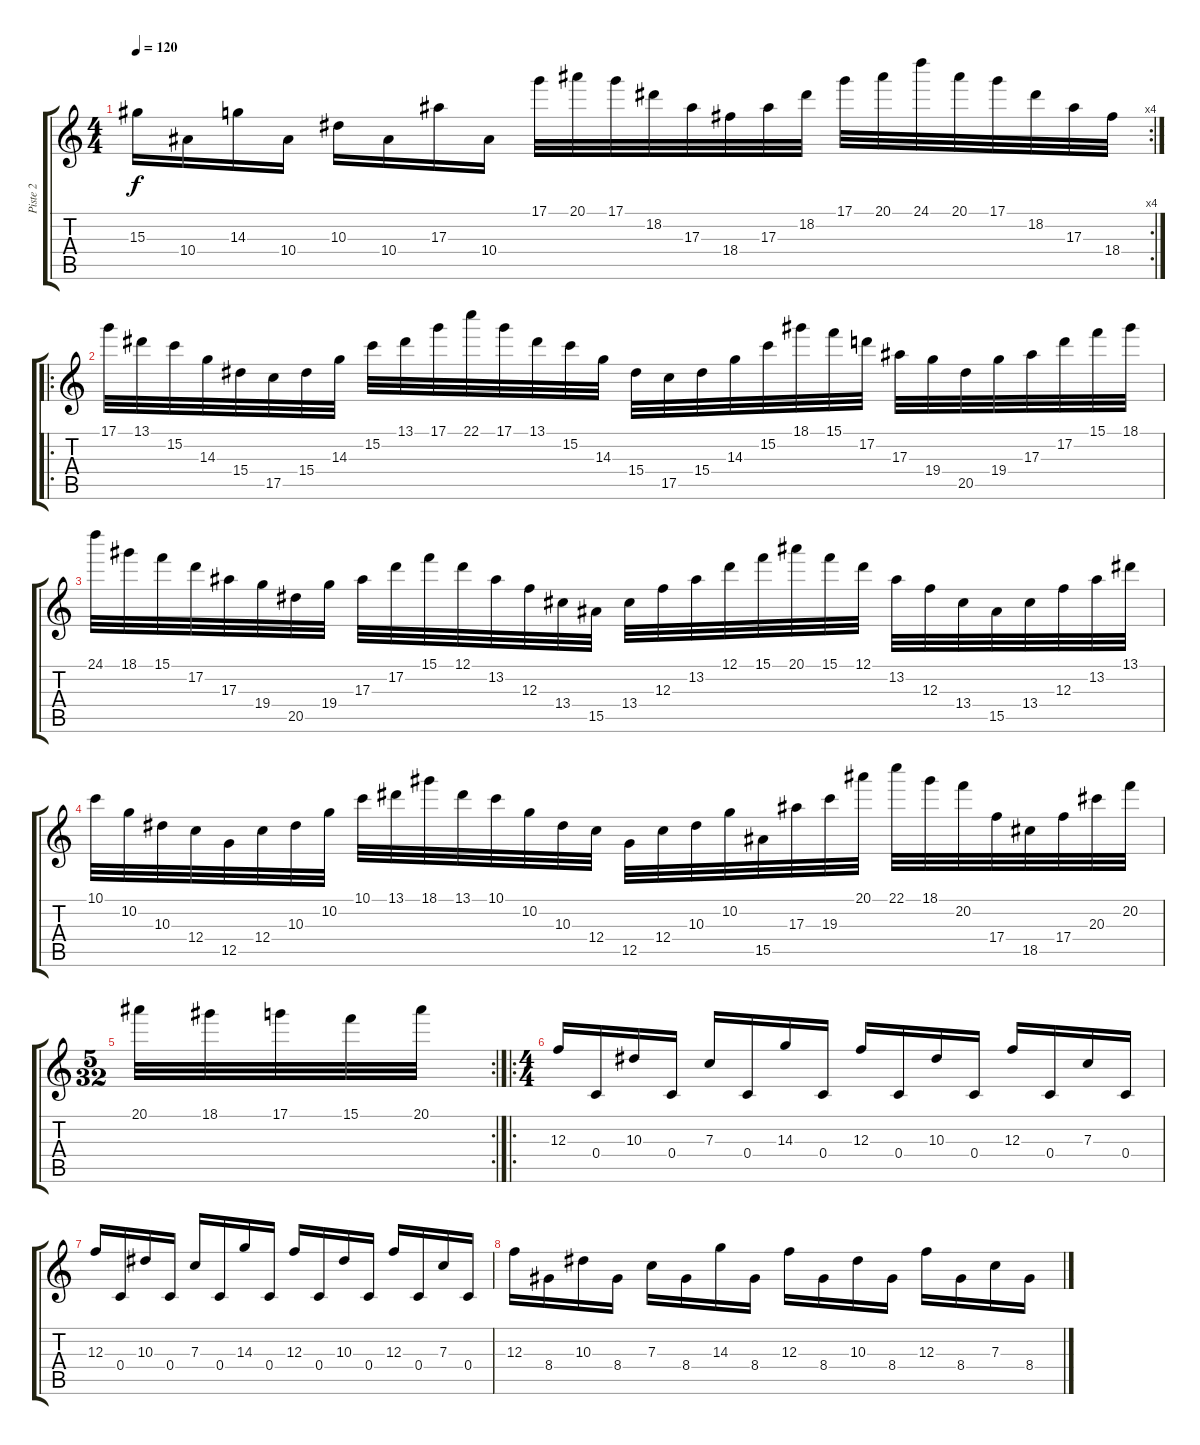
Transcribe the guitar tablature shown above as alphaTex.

\track ("Piste 2" "Piste 2") {instrument distortionguitar}
\staff {score tabs}
\tuning (D4 A3 F3 C3 G2 C2) {hide}
\rc 4
\ts (4 4)
\tempo 120
\clef g2
\ks c
15.3.16{dy f} 10.4.16 14.3.16 10.4.16 10.3.16 10.4.16 17.3.16 10.4.16 17.1.32 20.1.32 17.1.32 18.2.32 17.3.32 18.4.32 17.3.32 18.2.32 17.1.32 20.1.32 24.1.32 20.1.32 17.1.32 18.2.32 17.3.32 18.4.32 |
\ro
17.1.32 13.1.32 15.2.32 14.3.32 15.4.32 17.5.32 15.4.32 14.3.32 15.2.32 13.1.32 17.1.32 22.1.32 17.1.32 13.1.32 15.2.32 14.3.32 15.4.32 17.5.32 15.4.32 14.3.32 15.2.32 18.1.32 15.1.32 17.2.32 17.3.32 19.4.32 20.5.32 19.4.32 17.3.32 17.2.32 15.1.32 18.1.32 |
24.1.32 18.1.32 15.1.32 17.2.32 17.3.32 19.4.32 20.5.32 19.4.32 17.3.32 17.2.32 15.1.32 12.1.32 13.2.32 12.3.32 13.4.32 15.5.32 13.4.32 12.3.32 13.2.32 12.1.32 15.1.32 20.1.32 15.1.32 12.1.32 13.2.32 12.3.32 13.4.32 15.5.32 13.4.32 12.3.32 13.2.32 13.1.32 |
10.1.32 10.2.32 10.3.32 12.4.32 12.5.32 12.4.32 10.3.32 10.2.32 10.1.32 13.1.32 18.1.32 13.1.32 10.1.32 10.2.32 10.3.32 12.4.32 12.5.32 12.4.32 10.3.32 10.2.32 15.5.32 17.3.32 19.3.32 20.1.32 22.1.32 18.1.32 20.2.32 17.4.32 18.5.32 17.4.32 20.3.32 20.2.32 |
\rc 2
\ts (5 32)
20.1.32 18.1.32 17.1.32 15.1.32 20.1.32 |
\ro
\ts (4 4)
12.3.16 0.4.16 10.3.16 0.4.16 7.3.16 0.4.16 14.3.16 0.4.16 12.3.16 0.4.16 10.3.16 0.4.16 12.3.16 0.4.16 7.3.16 0.4.16 |
12.3.16 0.4.16 10.3.16 0.4.16 7.3.16 0.4.16 14.3.16 0.4.16 12.3.16 0.4.16 10.3.16 0.4.16 12.3.16 0.4.16 7.3.16 0.4.16 |
12.3.16 8.4.16 10.3.16 8.4.16 7.3.16 8.4.16 14.3.16 8.4.16 12.3.16 8.4.16 10.3.16 8.4.16 12.3.16 8.4.16 7.3.16 8.4.16
